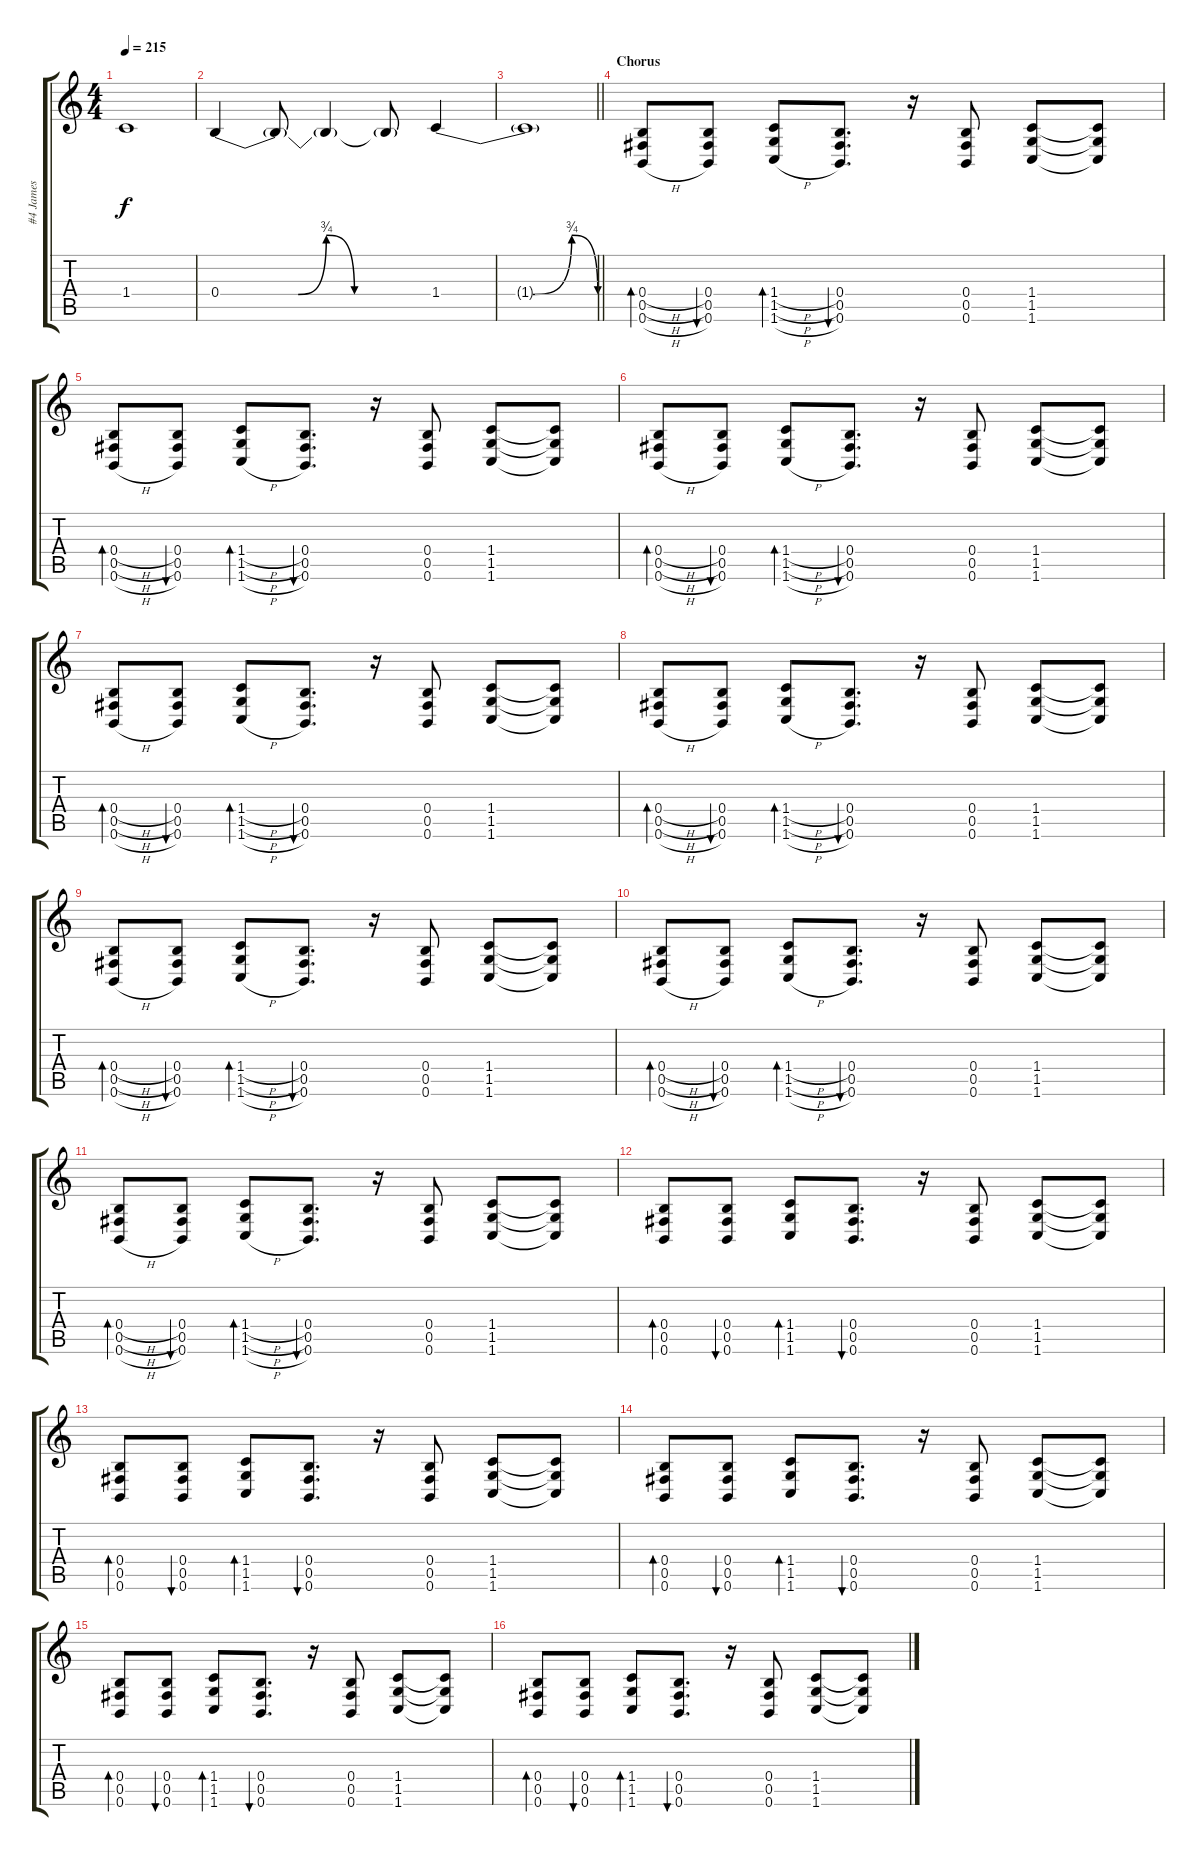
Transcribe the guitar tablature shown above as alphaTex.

\track ("#4 James" "#4 James") {instrument overdrivenguitar}
\staff {score tabs}
\tuning (E4 B3 G3 B2 Gb2 B1) {hide}
\ts (4 4)
\tempo 215
\clef g2
\ks c
1.4{t}.1{dy f} |
0.4{be (custom 0 0 22 0 30 3 38 0 60 0)}.4 0.4{t}.8 0.4{t}.4 0.4{t}.8 1.4{be (custom 0 0 15 0 35 0 50 3 60 0)}.4 |
\barLineRight lightlight
1.4{t}.1 |
\section ("" "Chorus")
(0.4{h} 0.5{h} 0.6{h}).8{bd 120} (0.4 0.5 0.6).8{bu 120} (1.4{h} 1.5{h} 1.6{h}).8{bd 120} (0.4 0.5 0.6).8{d bu 120} r.16 (0.4 0.5 0.6).8 (1.4 1.5 1.6).8 (1.4{t} 1.5{t} 1.6{t}).8 |
(0.4{h} 0.5{h} 0.6{h}).8{bd 120} (0.4 0.5 0.6).8{bu 120} (1.4{h} 1.5{h} 1.6{h}).8{bd 120} (0.4 0.5 0.6).8{d bu 120} r.16 (0.4 0.5 0.6).8 (1.4 1.5 1.6).8 (1.4{t} 1.5{t} 1.6{t}).8 |
(0.4{h} 0.5{h} 0.6{h}).8{bd 120} (0.4 0.5 0.6).8{bu 120} (1.4{h} 1.5{h} 1.6{h}).8{bd 120} (0.4 0.5 0.6).8{d bu 120} r.16 (0.4 0.5 0.6).8 (1.4 1.5 1.6).8 (1.4{t} 1.5{t} 1.6{t}).8 |
(0.4{h} 0.5{h} 0.6{h}).8{bd 120} (0.4 0.5 0.6).8{bu 120} (1.4{h} 1.5{h} 1.6{h}).8{bd 120} (0.4 0.5 0.6).8{d bu 120} r.16 (0.4 0.5 0.6).8 (1.4 1.5 1.6).8 (1.4{t} 1.5{t} 1.6{t}).8 |
(0.4{h} 0.5{h} 0.6{h}).8{bd 120} (0.4 0.5 0.6).8{bu 120} (1.4{h} 1.5{h} 1.6{h}).8{bd 120} (0.4 0.5 0.6).8{d bu 120} r.16 (0.4 0.5 0.6).8 (1.4 1.5 1.6).8 (1.4{t} 1.5{t} 1.6{t}).8 |
(0.4{h} 0.5{h} 0.6{h}).8{bd 120} (0.4 0.5 0.6).8{bu 120} (1.4{h} 1.5{h} 1.6{h}).8{bd 120} (0.4 0.5 0.6).8{d bu 120} r.16 (0.4 0.5 0.6).8 (1.4 1.5 1.6).8 (1.4{t} 1.5{t} 1.6{t}).8 |
(0.4{h} 0.5{h} 0.6{h}).8{bd 120} (0.4 0.5 0.6).8{bu 120} (1.4{h} 1.5{h} 1.6{h}).8{bd 120} (0.4 0.5 0.6).8{d bu 120} r.16 (0.4 0.5 0.6).8 (1.4 1.5 1.6).8 (1.4{t} 1.5{t} 1.6{t}).8 |
(0.4{h} 0.5{h} 0.6{h}).8{bd 120} (0.4 0.5 0.6).8{bu 120} (1.4{h} 1.5{h} 1.6{h}).8{bd 120} (0.4 0.5 0.6).8{d bu 120} r.16 (0.4 0.5 0.6).8 (1.4 1.5 1.6).8 (1.4{t} 1.5{t} 1.6{t}).8 |
(0.4 0.5 0.6).8{bd 120} (0.4 0.5 0.6).8{bu 120} (1.4 1.5 1.6).8{bd 120} (0.4 0.5 0.6).8{d bu 120} r.16 (0.4 0.5 0.6).8 (1.4 1.5 1.6).8 (1.4{t} 1.5{t} 1.6{t}).8 |
(0.4 0.5 0.6).8{bd 120} (0.4 0.5 0.6).8{bu 120} (1.4 1.5 1.6).8{bd 120} (0.4 0.5 0.6).8{d bu 120} r.16 (0.4 0.5 0.6).8 (1.4 1.5 1.6).8 (1.4{t} 1.5{t} 1.6{t}).8 |
(0.4 0.5 0.6).8{bd 120} (0.4 0.5 0.6).8{bu 120} (1.4 1.5 1.6).8{bd 120} (0.4 0.5 0.6).8{d bu 120} r.16 (0.4 0.5 0.6).8 (1.4 1.5 1.6).8 (1.4{t} 1.5{t} 1.6{t}).8 |
(0.4 0.5 0.6).8{bd 120} (0.4 0.5 0.6).8{bu 120} (1.4 1.5 1.6).8{bd 120} (0.4 0.5 0.6).8{d bu 120} r.16 (0.4 0.5 0.6).8 (1.4 1.5 1.6).8 (1.4{t} 1.5{t} 1.6{t}).8 |
(0.4 0.5 0.6).8{bd 120} (0.4 0.5 0.6).8{bu 120} (1.4 1.5 1.6).8{bd 120} (0.4 0.5 0.6).8{d bu 120} r.16 (0.4 0.5 0.6).8 (1.4 1.5 1.6).8 (1.4{t} 1.5{t} 1.6{t}).8
